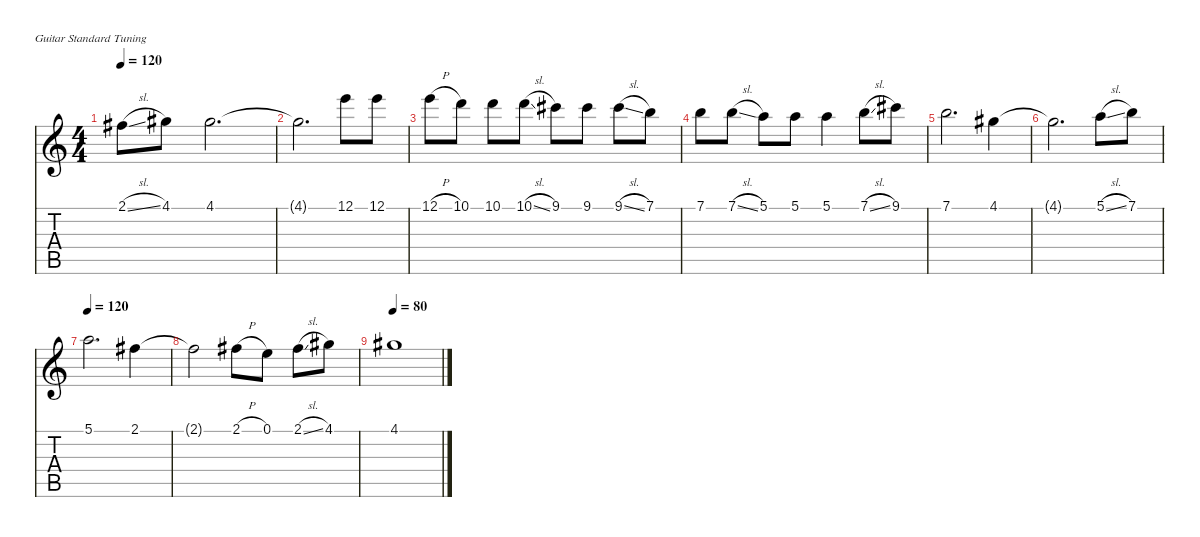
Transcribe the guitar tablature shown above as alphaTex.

\defaultSystemsLayout 4
\hideDynamics
\bracketExtendMode nobrackets
\singleTrackTrackNamePolicy hidden
\multiTrackTrackNamePolicy hidden
\firstSystemTrackNameMode fullname
\firstSystemTrackNameOrientation horizontal
\otherSystemsTrackNameOrientation horizontal
\track ("Fredrik Akesson - Acoustic Guitar 2" "s.guit.") {instrument acousticguitarsteel}
\staff {score tabs}
\tuning (E4 B3 G3 D3 A2 E2)
\ts (4 4)
\tempo 120
\clef g2
\ks c
2.1{sl acc #}.8{dy f beam Down} 4.1{acc #}.8{beam Down} 4.1{acc #}.2{d beam Down} |
4.1{t acc #}.2{d beam Down} 12.1.8{beam Down} 12.1.8{beam Down} |
12.1{h}.8{beam Down} 10.1.8{dy mp beam Down} 10.1.8{dy f beam Down} 10.1{sl}.8{beam Down} 9.1{acc #}.8{beam Down} 9.1{acc #}.8{beam Down} 9.1{sl acc #}.8{beam Down} 7.1.8{beam Down} |
7.1.8{beam Down} 7.1{sl}.8{beam Down} 5.1.8{beam Down} 5.1.8{beam Down} 5.1.4{beam Down} 7.1{sl}.8{beam Down} 9.1{acc #}.8{beam Down} |
7.1.2{d beam Down} 4.1{acc #}.4{beam Down} |
4.1{t acc #}.2{d beam Down} 5.1{sl}.8{beam Down} 7.1.8{beam Down} |
\tempo 120
5.1.2{d beam Down} 2.1{acc #}.4{beam Down} |
2.1{t acc #}.2{beam Down} 2.1{h acc #}.8{beam Down} 0.1.8{beam Down} 2.1{sl acc #}.8{beam Down} 4.1{acc #}.8{beam Down} |
\tempo 80
4.1{acc #}.1{beam Down}
